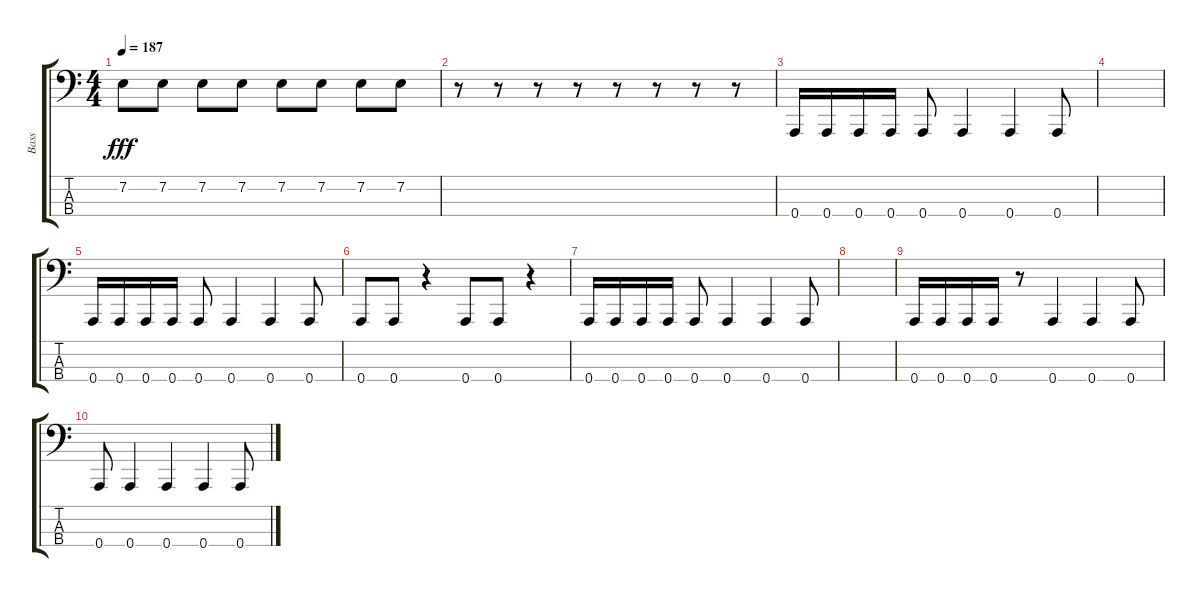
\track ("Bass" "Bass") {instrument electricbassfinger}
\staff {score tabs}
\tuning (D2 A1 E1 A0) {hide}
\ts (4 4)
\tempo 187
\clef f4
\ks c
7.2.8{dy fff} 7.2.8 7.2.8 7.2.8 7.2.8 7.2.8 7.2.8 7.2.8 |
r.8 r.8 r.8 r.8 r.8 r.8 r.8 r.8 |
0.4.16 0.4.16 0.4.16 0.4.16 0.4.8 0.4.4 0.4.4 0.4.8 |
|
0.4.16 0.4.16 0.4.16 0.4.16 0.4.8 0.4.4 0.4.4 0.4.8 |
0.4.8 0.4.8 r.4 0.4.8 0.4.8 r.4 |
0.4.16 0.4.16 0.4.16 0.4.16 0.4.8 0.4.4 0.4.4 0.4.8 |
|
0.4.16 0.4.16 0.4.16 0.4.16 r.8 0.4.4 0.4.4 0.4.8 |
0.4.8 0.4.4 0.4.4 0.4.4 0.4.8
